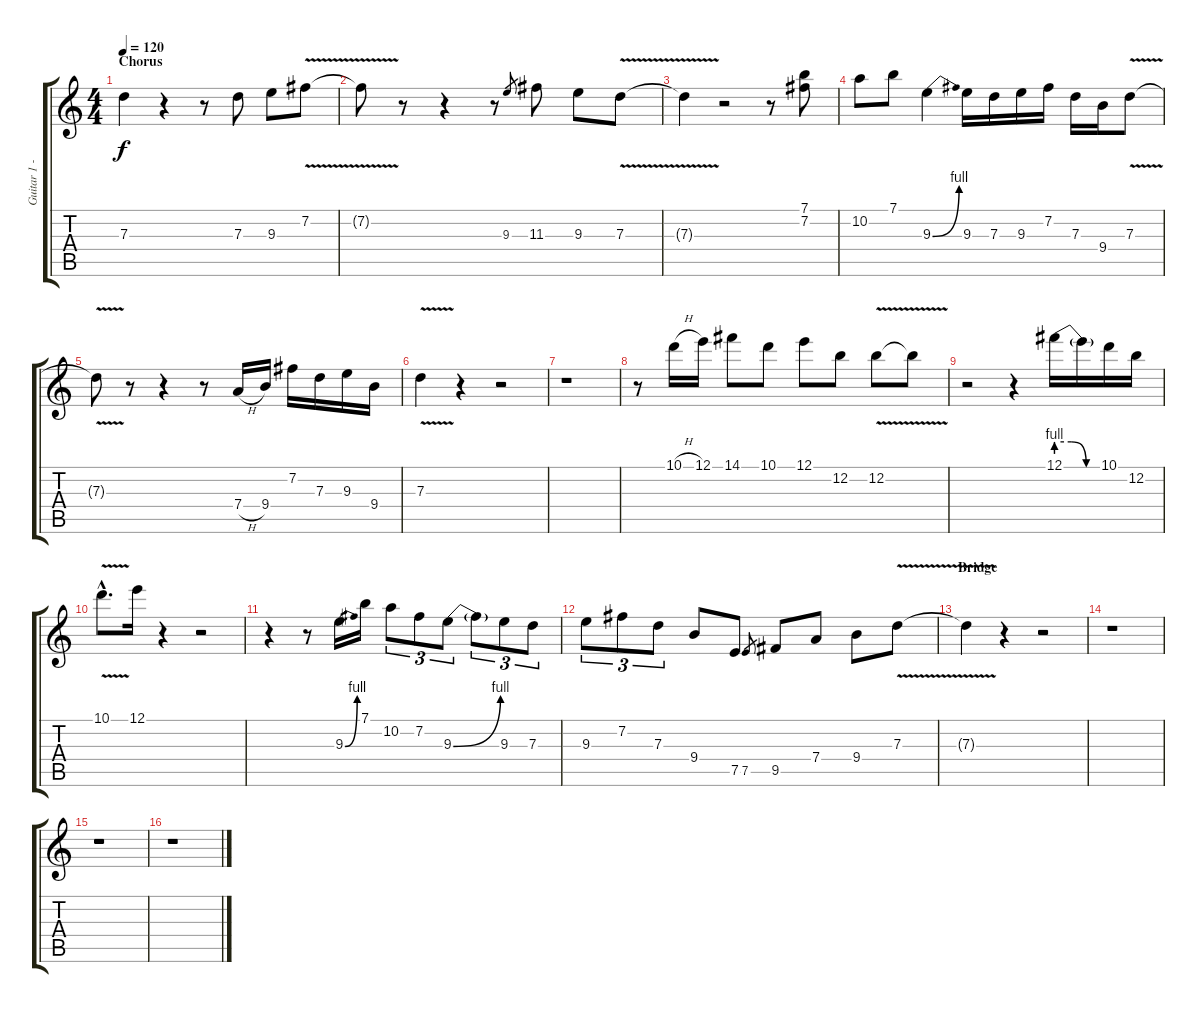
\track ("Guitar 1 - Santana" "Guitar 1 -") {instrument distortionguitar}
\staff {score tabs}
\tuning (E4 B3 G3 D3 A2 E2) {hide}
\ts (4 4)
\section ("" "Chorus")
\tempo 120
\clef g2
\ks c
7.3{t}.4{dy f} r.4 r.8 7.3.8 9.3.8 7.2{v}.8 |
7.2{t}.8 r.8 r.4 r.8 9.3.8{gr} 11.3.8 9.3.8 7.3{v}.8 |
7.3{t}.4 r.2 r.8 (7.1 7.2).8 |
10.2.8 7.1.8 9.3{be (bend 0 0 60 4)}.4 9.3.16 7.3.16 9.3.16 7.2.16 7.3.16 9.4.16 7.3{v}.8 |
7.3{t}.8 r.8 r.4 r.8 7.4{h}.16 9.4.16 7.2.16 7.3.16 9.3.16 9.4.16 |
7.3{v}.4 r.4 r.2 |
r.1 |
r.8 10.1{h}.16 12.1.16 14.1.8 10.1.8 12.1.8 12.2.8 12.2{v}.8 12.2{t}.8 |
r.2 r.4 12.1{be (custom 0 4 20 4 40 0 60 0)}.16 12.1{t}.16 10.1.16 12.2.16 |
10.1{v hac}.8{d} 12.1.16 r.4 r.2 |
r.4 r.8 9.3{be (bend 0 0 60 4)}.16 7.1.16 10.2.8{tu (3 2)} 7.2.8{tu (3 2)} 9.3{be (bend 0 0 60 4)}.8{tu (3 2)} 9.3{t}.8{tu (3 2)} 9.3.8{tu (3 2)} 7.3.8{tu (3 2)} |
9.3.8{tu (3 2)} 7.2.8{tu (3 2)} 7.3.8{tu (3 2)} 9.4.8 7.5.8 7.5.8{gr} 9.5.8 7.4.8 9.4.8 7.3{v}.8 |
\section ("" "Bridge")
7.3{t}.4 r.4 r.2 |
r.1 |
r.1 |
r.1
